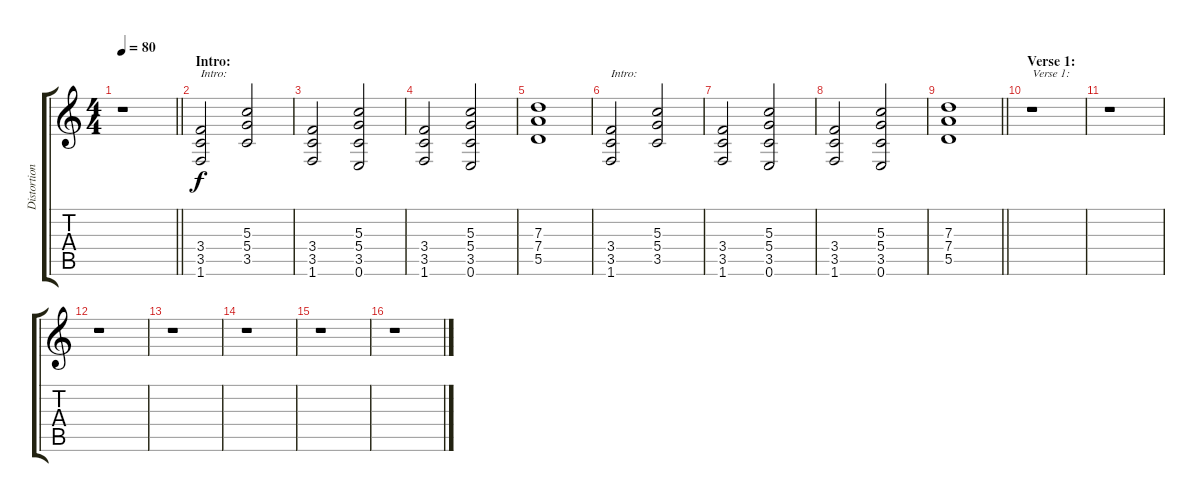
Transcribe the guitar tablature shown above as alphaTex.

\track ("Distortion Guitar" "Distortion") {instrument distortionguitar}
\staff {score tabs}
\tuning (E4 B3 G3 D3 A2 E2) {hide}
\ts (4 4)
\tempo 80
\clef g2
\barLineRight lightlight
\ks c
r.1{dy f instrument distortionguitar} |
\section ("" "Intro:")
(3.4 3.5 1.6).2{txt "Intro:"} (5.3 5.4 3.5).2 |
(3.4 3.5 1.6).2 (5.3 5.4 3.5 0.6).2 |
(3.4 3.5 1.6).2 (5.3 5.4 3.5 0.6).2 |
(7.3 7.4 5.5).1 |
(3.4 3.5 1.6).2{txt "Intro:"} (5.3 5.4 3.5).2 |
(3.4 3.5 1.6).2 (5.3 5.4 3.5 0.6).2 |
(3.4 3.5 1.6).2 (5.3 5.4 3.5 0.6).2 |
\barLineRight lightlight
(7.3 7.4 5.5).1 |
\section ("" "Verse 1:")
r.1{txt "Verse 1:"} |
r.1 |
r.1 |
r.1 |
r.1 |
r.1 |
r.1
